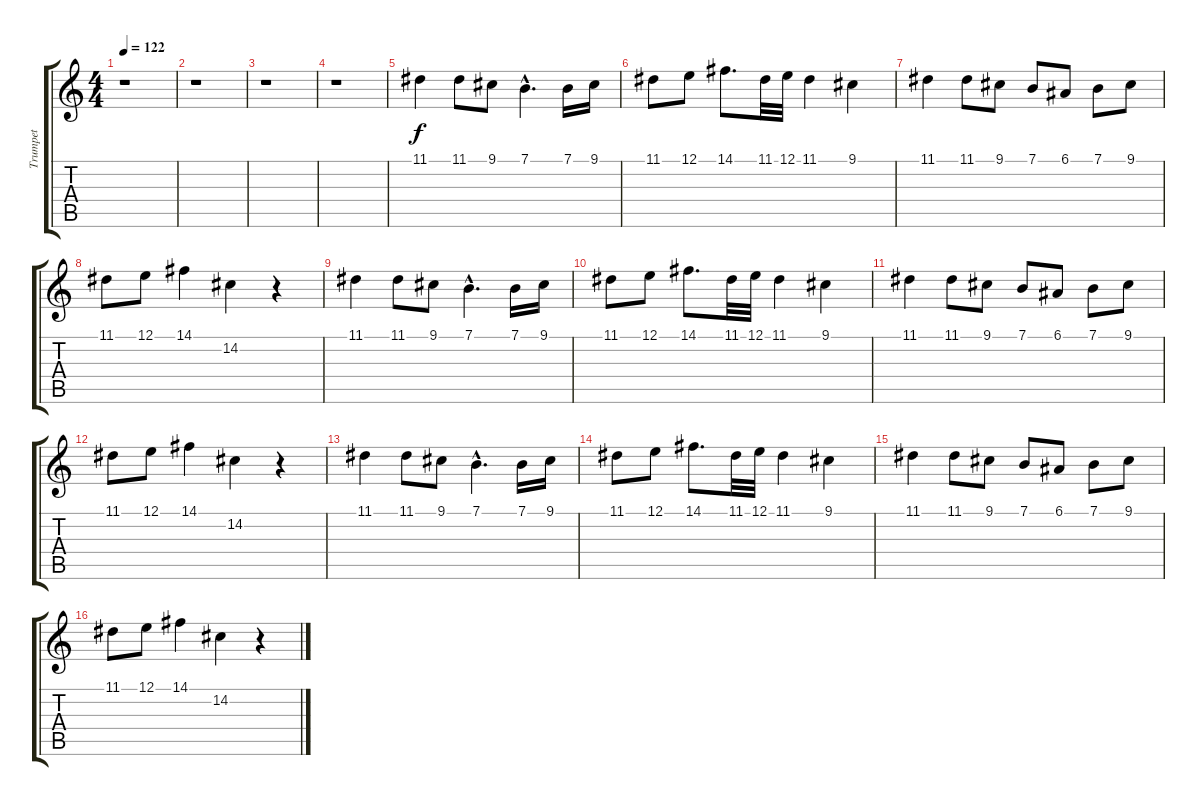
\track ("Trumpet" "Trumpet") {instrument trumpet}
\staff {score tabs}
\tuning (E4 B3 G3 D3 A2 E2) {hide}
\ts (4 4)
\tempo 122
\clef g2
\ks c
r.1{dy f instrument trumpet} |
r.1 |
r.1 |
r.1 |
11.1.4 11.1.8 9.1.8 7.1{hac}.4{d} 7.1.16 9.1.16 |
11.1.8 12.1.8 14.1.8{d} 11.1.32 12.1.32 11.1.4 9.1.4 |
11.1.4 11.1.8 9.1.8 7.1.8 6.1.8 7.1.8 9.1.8 |
11.1.8 12.1.8 14.1.4 14.2.4 r.4 |
11.1.4 11.1.8 9.1.8 7.1{hac}.4{d} 7.1.16 9.1.16 |
11.1.8 12.1.8 14.1.8{d} 11.1.32 12.1.32 11.1.4 9.1.4 |
11.1.4 11.1.8 9.1.8 7.1.8 6.1.8 7.1.8 9.1.8 |
11.1.8 12.1.8 14.1.4 14.2.4 r.4 |
11.1.4 11.1.8 9.1.8 7.1{hac}.4{d} 7.1.16 9.1.16 |
11.1.8 12.1.8 14.1.8{d} 11.1.32 12.1.32 11.1.4 9.1.4 |
11.1.4 11.1.8 9.1.8 7.1.8 6.1.8 7.1.8 9.1.8 |
11.1.8 12.1.8 14.1.4 14.2.4 r.4
